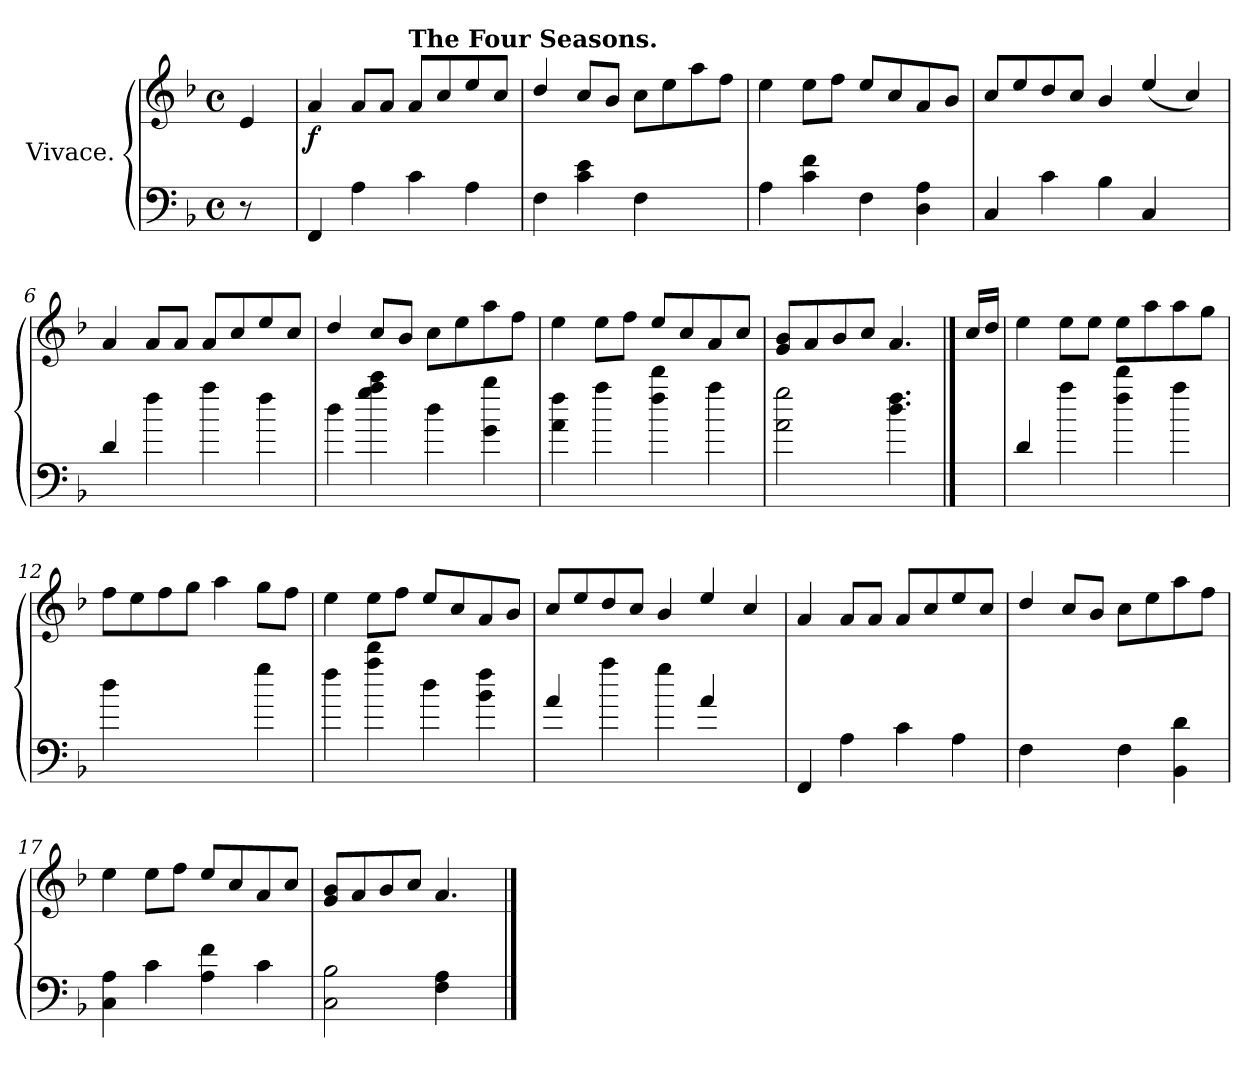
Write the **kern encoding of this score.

**kern	**kern	**dynam
*part1	*part1	*part1
*staff2	*staff1	*staff1/2
*I"Vivace.	*	*
*clefF4	*clefG3	*
*k[b-]	*k[b-]	*
*M4/4	*M4/4	*
*met(c)	*met(c)	*
=1	=1	=1
8r	4c/	.
8ryy	.	.
=2	=2	=2
!	!	!LO:DY:b
4FF/	4f/	f
4A\	8f/L	.
.	8f/J	.
!	!LO:TX:a:B:t=The Four Seasons.	!
4c\	8f/L	.
.	8a/	.
4A\	8cc/	.
.	8a/J	.
=3	=3	=3
4F\	4b-/	.
4c\ 4e\	8a/L	.
.	8g/J	.
4F\	8a\L	.
.	8cc\	.
4ryy	8ff\	.
.	8dd\J	.
=4	=4	=4
4A\	4cc\	.
4c\ 4f\	8cc\L	.
.	8dd\J	.
4F\	8cc/L	.
.	8a/	.
4D\ 4A\	8f/	.
.	8g/J	.
=5	=5	=5
4C/	8a/L	.
.	8cc/	.
4c\	8b-/	.
.	8a/J	.
4B-\	4g/	.
4C/	(>4cc/	.
4ryy	4a/)	.
!!LO:LB:g=z
=6	=6	=6
4d/	4f/	.
4ff\	8f/L	.
.	8f/J	.
4aa\	8f/L	.
.	8a/	.
4ff\	8cc/	.
.	8a/J	.
=7	=7	=7
4dd\	4b-/	.
4gg\ 4aa\ 4ccc\	8a/L	.
.	8g/J	.
4dd\	8a\L	.
.	8cc\	.
4g\ 4bb-\	8ff\	.
.	8dd\J	.
=8	=8	=8
4a\ 4ff\	4cc\	.
4aa\	8cc\L	.
.	8dd\J	.
4ff\ 4ddd\	8cc/L	.
.	8a/	.
4aa\	8f/	.
.	8a/J	.
=9	=9	=9
2a\ 2gg\	8e/ 8g/L	.
.	8f/	.
.	8g/	.
.	8a/J	.
4.dd\ 4.ff\	4.f/	.
!!LO:LB:g=z
==10	==10	==10
8ryy	16a/LL	.
.	16b-/JJ	.
=11	=11	=11
4d/	4cc\	.
4aa\	8cc\L	.
.	8cc\J	.
4ff\ 4ddd\	8cc\L	.
.	8ff\	.
4aa\	8ff\	.
.	8ee\J	.
=12	=12	=12
4dd\	8dd\L	.
.	8cc\	.
2ryy	8dd\	.
.	8ee\J	.
.	4ff\	.
4gg\	8ee\L	.
.	8dd\J	.
=13	=13	=13
4ff\	4cc\	.
4aa\ 4ddd\	8cc\L	.
.	8dd\J	.
4dd\	8cc/L	.
.	8a/	.
4b-\ 4ff\	8f/	.
.	8g/J	.
=14	=14	=14
4a/	8a/L	.
.	8cc/	.
4aa\	8b-/	.
.	8a/J	.
4gg\	4g/	.
4a/	4cc/	.
4ryy	4a/	.
!!LO:LB:g=z
=15	=15	=15
4FF/	4f/	.
4A\	8f/L	.
.	8f/J	.
4c\	8f/L	.
.	8a/	.
4A\	8cc/	.
.	8a/J	.
=16	=16	=16
4F\	4b-/	.
4ryy	8a/L	.
.	8g/J	.
4F\	8a\L	.
.	8cc\	.
4BB-\ 4d\	8ff\	.
.	8dd\J	.
=17	=17	=17
4C\ 4A\	4cc\	.
4c\	8cc\L	.
.	8dd\J	.
4A\ 4f\	8cc/L	.
.	8a/	.
4c\	8f/	.
.	8a/J	.
=18	=18	=18
2C\ 2B-\	8e/ 8g/L	.
.	8f/	.
.	8g/	.
.	8a/J	.
4F\ 4A\	4.f/	.
8ryy	.	.
==	==	==
*-	*-	*-
